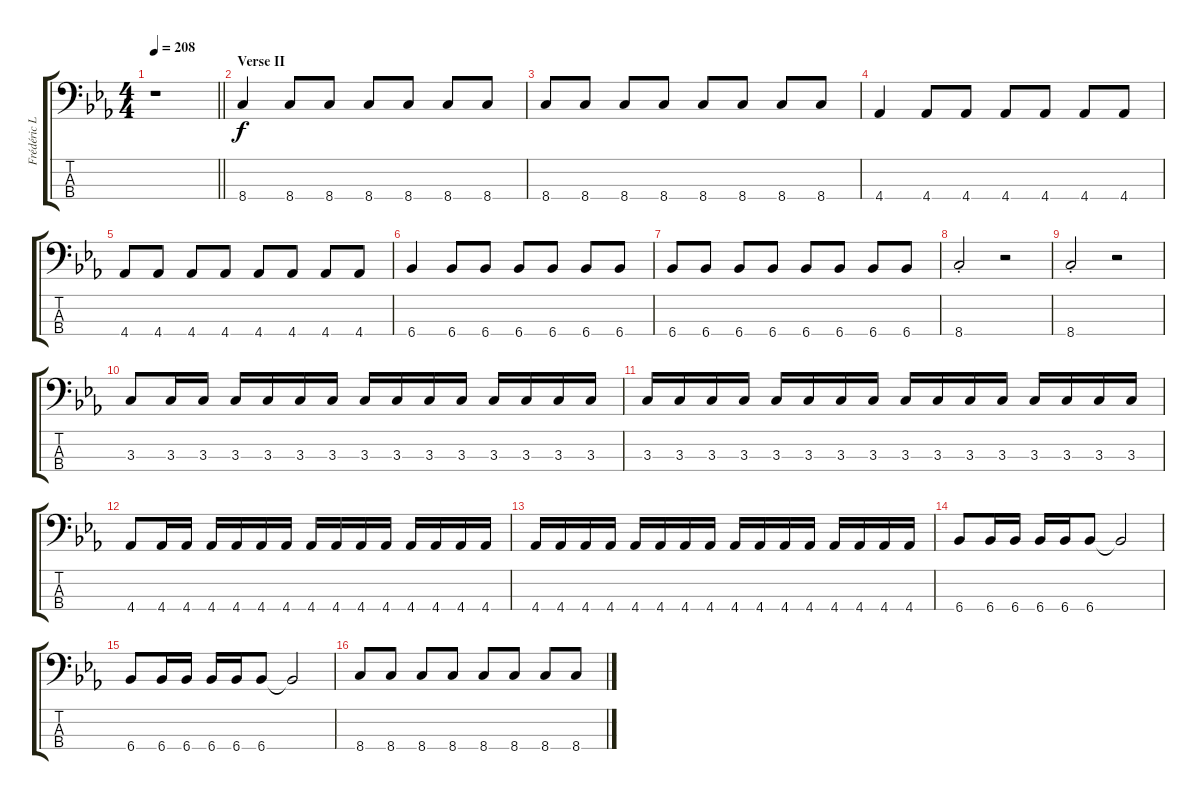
\track ("Frédéric Leclercq (Bass)" "Frédéric L") {instrument electricbasspick}
\staff {score tabs}
\tuning (G2 D2 A1 E1) {hide}
\ts (4 4)
\tempo 208
\clef f4
\barLineRight lightlight
\ks eb
r.1{dy f} |
\section ("" "Verse II")
8.4.4 8.4.8 8.4.8 8.4.8 8.4.8 8.4.8 8.4.8 |
8.4.8 8.4.8 8.4.8 8.4.8 8.4.8 8.4.8 8.4.8 8.4.8 |
4.4.4 4.4.8 4.4.8 4.4.8 4.4.8 4.4.8 4.4.8 |
4.4.8 4.4.8 4.4.8 4.4.8 4.4.8 4.4.8 4.4.8 4.4.8 |
6.4.4 6.4.8 6.4.8 6.4.8 6.4.8 6.4.8 6.4.8 |
6.4.8 6.4.8 6.4.8 6.4.8 6.4.8 6.4.8 6.4.8 6.4.8 |
8.4{st}.2 r.2 |
8.4{st}.2 r.2 |
3.3.8 3.3.16 3.3.16 3.3.16 3.3.16 3.3.16 3.3.16 3.3.16 3.3.16 3.3.16 3.3.16 3.3.16 3.3.16 3.3.16 3.3.16 |
3.3.16 3.3.16 3.3.16 3.3.16 3.3.16 3.3.16 3.3.16 3.3.16 3.3.16 3.3.16 3.3.16 3.3.16 3.3.16 3.3.16 3.3.16 3.3.16 |
4.4.8 4.4.16 4.4.16 4.4.16 4.4.16 4.4.16 4.4.16 4.4.16 4.4.16 4.4.16 4.4.16 4.4.16 4.4.16 4.4.16 4.4.16 |
4.4.16 4.4.16 4.4.16 4.4.16 4.4.16 4.4.16 4.4.16 4.4.16 4.4.16 4.4.16 4.4.16 4.4.16 4.4.16 4.4.16 4.4.16 4.4.16 |
6.4.8 6.4.16 6.4.16 6.4.16 6.4.16 6.4.8 6.4{t}.2 |
6.4.8 6.4.16 6.4.16 6.4.16 6.4.16 6.4.8 6.4{t}.2 |
8.4.8 8.4.8 8.4.8 8.4.8 8.4.8 8.4.8 8.4.8 8.4.8
